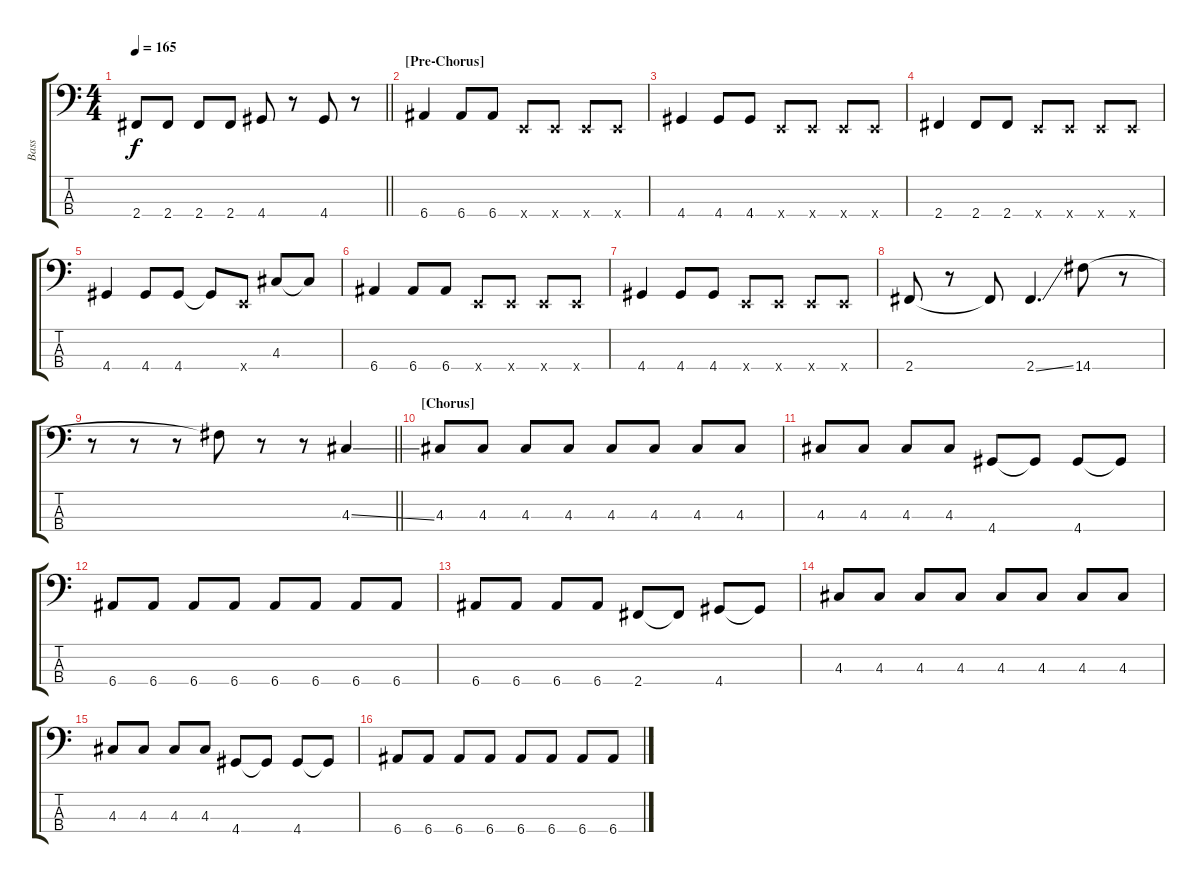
\track ("Bass" "Bass") {instrument electricbassfinger}
\staff {score tabs}
\tuning (G2 D2 A1 E1) {hide}
\ts (4 4)
\tempo 165
\clef f4
\barLineRight lightlight
\ks c
2.4.8{dy f} 2.4.8 2.4.8 2.4.8 4.4.8 r.8 4.4.8 r.8 |
\section ("" "[Pre-Chorus]")
6.4.4 6.4.8 6.4.8 0.4{x}.8 0.4{x}.8 0.4{x}.8 0.4{x}.8 |
4.4.4 4.4.8 4.4.8 0.4{x}.8 0.4{x}.8 0.4{x}.8 0.4{x}.8 |
2.4.4 2.4.8 2.4.8 0.4{x}.8 0.4{x}.8 0.4{x}.8 0.4{x}.8 |
4.4.4 4.4.8 4.4.8 4.4{t}.8 0.4{x}.8 4.3.8 4.3{t}.8 |
6.4.4 6.4.8 6.4.8 0.4{x}.8 0.4{x}.8 0.4{x}.8 0.4{x}.8 |
4.4.4 4.4.8 4.4.8 0.4{x}.8 0.4{x}.8 0.4{x}.8 0.4{x}.8 |
2.4.8 r.8 2.4{t}.8 2.4{ss}.4{d} 14.4.8 r.8 |
\barLineRight lightlight
r.8 r.8 r.8 14.4{t}.8 r.8 r.8 4.3{ss}.4 |
\section ("" "[Chorus]")
4.3.8 4.3.8 4.3.8 4.3.8 4.3.8 4.3.8 4.3.8 4.3.8 |
4.3.8 4.3.8 4.3.8 4.3.8 4.4.8 4.4{t}.8 4.4.8 4.4{t}.8 |
6.4.8 6.4.8 6.4.8 6.4.8 6.4.8 6.4.8 6.4.8 6.4.8 |
6.4.8 6.4.8 6.4.8 6.4.8 2.4.8 2.4{t}.8 4.4.8 4.4{t}.8 |
4.3.8 4.3.8 4.3.8 4.3.8 4.3.8 4.3.8 4.3.8 4.3.8 |
4.3.8 4.3.8 4.3.8 4.3.8 4.4.8 4.4{t}.8 4.4.8 4.4{t}.8 |
6.4.8 6.4.8 6.4.8 6.4.8 6.4.8 6.4.8 6.4.8 6.4.8
